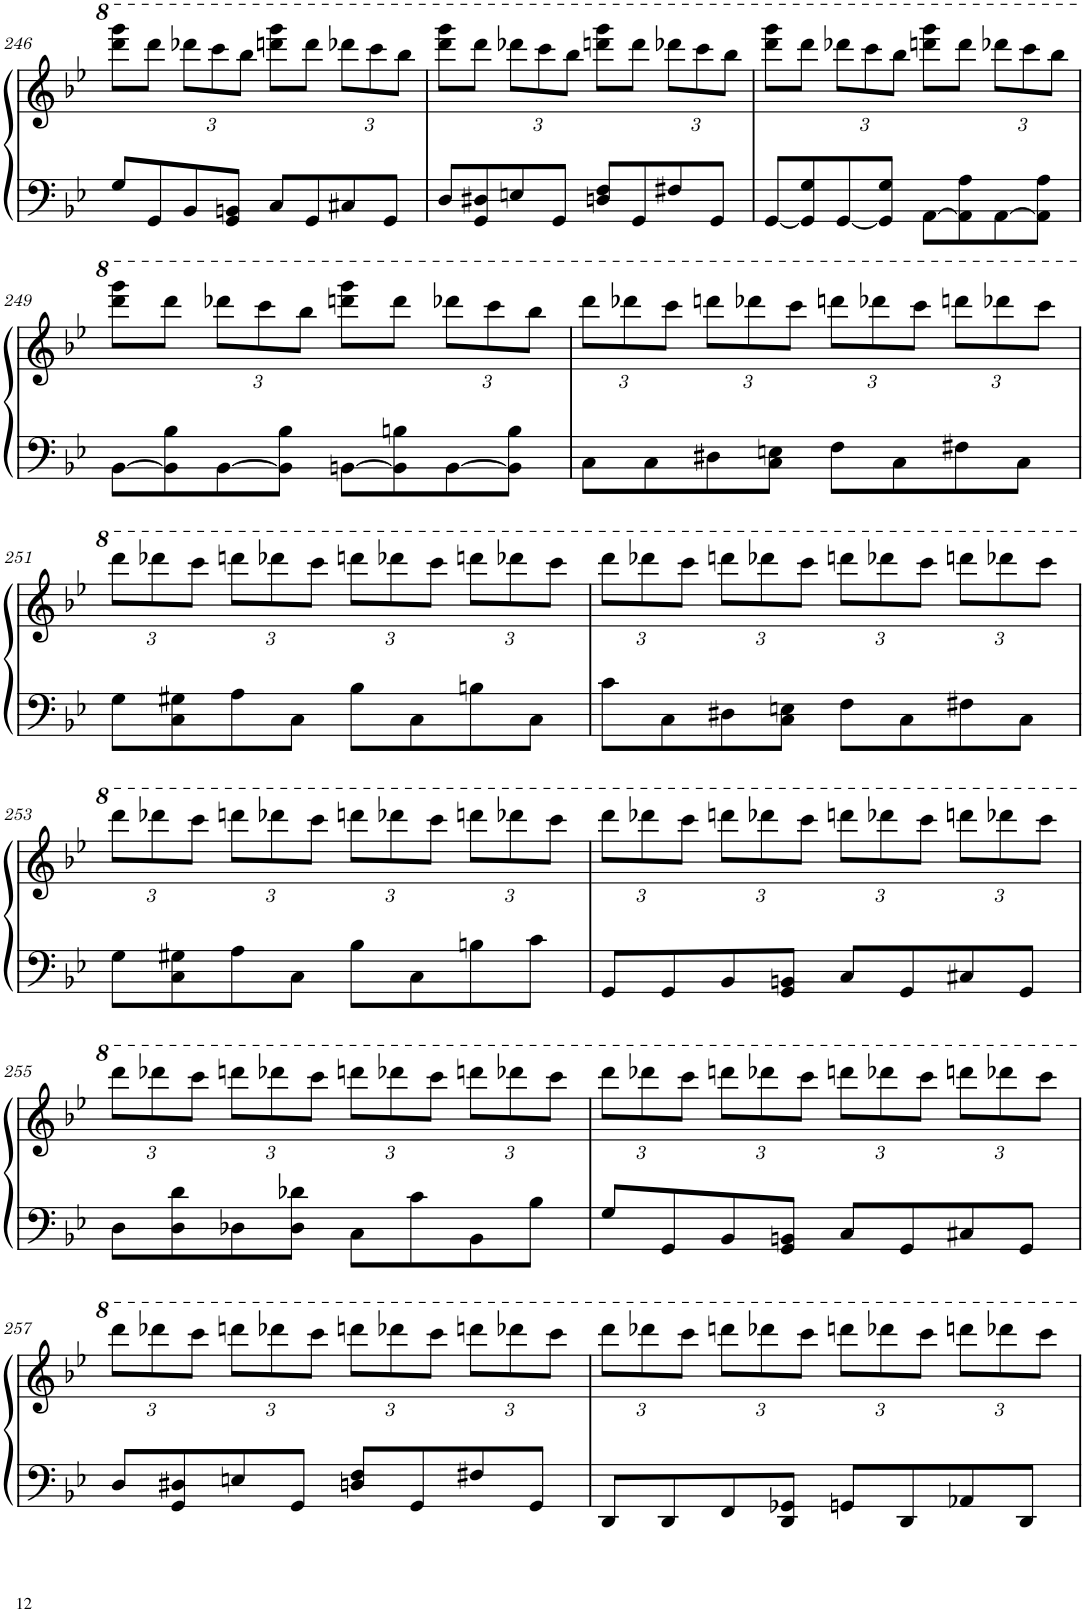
**kern	**kern
*part1	*part1
*staff2	*staff1
*I"Upright Piano	*
*I'Pno.	*
!!LO:PB:g=z
*clefF4	*clefG2
*k[b-e-]	*k[b-e-]
*M4/4	*M4/4
=246	=246
8G/L	8dddd\ 8gggg\L
8GG/	8dddd\J
*	*Xbrackettup
8BB-/	12dddd-X\L
.	12cccc\
8GG/ 8BBn/J	.
.	12bbb-\J
8C/L	8ddddn\ 8gggg\L
8GG/	8dddd\J
8C#X/	12dddd-X\L
.	12cccc\
8GG/J	.
.	12bbb-\J
=247	=247
8D/L	8dddd\ 8gggg\L
8GG/ 8D#X/	8dddd\J
8En/	12dddd-X\L
.	12cccc\
8GG/J	.
.	12bbb-\J
8Dn/ 8F/L	8ddddn\ 8gggg\L
8GG/	8dddd\J
8F#X/	12dddd-X\L
.	12cccc\
8GG/J	.
.	12bbb-\J
=248	=248
[8GG/L	8dddd\ 8gggg\L
8GG/] 8G/	8dddd\J
[8GG/	12dddd-X\L
.	12cccc\
8GG/] 8G/J	.
.	12bbb-\J
[8AA\L	8ddddn\ 8gggg\L
8AA\] 8A\	8dddd\J
[8AA\	12dddd-X\L
.	12cccc\
8AA\] 8A\J	.
.	12bbb-\J
!!LO:LB:g=z
=249	=249
[8BB-\L	8dddd\ 8gggg\L
8BB-\] 8B-\	8dddd\J
[8BB-\	12dddd-X\L
.	12cccc\
8BB-\] 8B-\J	.
.	12bbb-\J
[8BBn\L	8ddddn\ 8gggg\L
8BB\] 8Bn\	8dddd\J
[8BB\	12dddd-X\L
.	12cccc\
8BB\] 8B\J	.
.	12bbb-\J
=250	=250
8C\L	12dddd\L
.	12dddd-X\
8C\	.
.	12cccc\J
8D#X\	12ddddn\L
.	12dddd-X\
8C\ 8En\J	.
.	12cccc\J
8F\L	12ddddn\L
.	12dddd-X\
8C\	.
.	12cccc\J
8F#X\	12ddddn\L
.	12dddd-X\
8C\J	.
.	12cccc\J
!!LO:LB:g=z
=251	=251
8G\L	12dddd\L
.	12dddd-X\
8C\ 8G#X\	.
.	12cccc\J
8A\	12ddddn\L
.	12dddd-X\
8C\J	.
.	12cccc\J
8B-\L	12ddddn\L
.	12dddd-X\
8C\	.
.	12cccc\J
8Bn\	12ddddn\L
.	12dddd-X\
8C\J	.
.	12cccc\J
=252	=252
8c\L	12dddd\L
.	12dddd-X\
8C\	.
.	12cccc\J
8D#X\	12ddddn\L
.	12dddd-X\
8C\ 8En\J	.
.	12cccc\J
8F\L	12ddddn\L
.	12dddd-X\
8C\	.
.	12cccc\J
8F#X\	12ddddn\L
.	12dddd-X\
8C\J	.
.	12cccc\J
!!LO:LB:g=z
=253	=253
8G\L	12dddd\L
.	12dddd-X\
8C\ 8G#X\	.
.	12cccc\J
8A\	12ddddn\L
.	12dddd-X\
8C\J	.
.	12cccc\J
8B-\L	12ddddn\L
.	12dddd-X\
8C\	.
.	12cccc\J
8Bn\	12ddddn\L
.	12dddd-X\
8c\J	.
.	12cccc\J
=254	=254
8GG/L	12dddd\L
.	12dddd-X\
8GG/	.
.	12cccc\J
8BB-/	12ddddn\L
.	12dddd-X\
8GG/ 8BBn/J	.
.	12cccc\J
8C/L	12ddddn\L
.	12dddd-X\
8GG/	.
.	12cccc\J
8C#X/	12ddddn\L
.	12dddd-X\
8GG/J	.
.	12cccc\J
!!LO:LB:g=z
=255	=255
8D\L	12dddd\L
.	12dddd-X\
8D\ 8d\	.
.	12cccc\J
8D-X\	12ddddn\L
.	12dddd-X\
8D-\ 8d-X\J	.
.	12cccc\J
8C\L	12ddddn\L
.	12dddd-X\
8c\	.
.	12cccc\J
8BB-\	12ddddn\L
.	12dddd-X\
8B-\J	.
.	12cccc\J
=256	=256
8G/L	12dddd\L
.	12dddd-X\
8GG/	.
.	12cccc\J
8BB-/	12ddddn\L
.	12dddd-X\
8GG/ 8BBn/J	.
.	12cccc\J
8C/L	12ddddn\L
.	12dddd-X\
8GG/	.
.	12cccc\J
8C#X/	12ddddn\L
.	12dddd-X\
8GG/J	.
.	12cccc\J
!!LO:LB:g=z
=257	=257
8D/L	12dddd\L
.	12dddd-X\
8GG/ 8D#X/	.
.	12cccc\J
8En/	12ddddn\L
.	12dddd-X\
8GG/J	.
.	12cccc\J
8Dn/ 8F/L	12ddddn\L
.	12dddd-X\
8GG/	.
.	12cccc\J
8F#X/	12ddddn\L
.	12dddd-X\
8GG/J	.
.	12cccc\J
=258	=258
8DD/L	12dddd\L
.	12dddd-X\
8DD/	.
.	12cccc\J
8FF/	12ddddn\L
.	12dddd-X\
8DD/ 8GG-X/J	.
.	12cccc\J
8GGn/L	12ddddn\L
.	12dddd-X\
8DD/	.
.	12cccc\J
8AA-X/	12ddddn\L
.	12dddd-X\
8DD/J	.
.	12cccc\J
=	=
*-	*-
